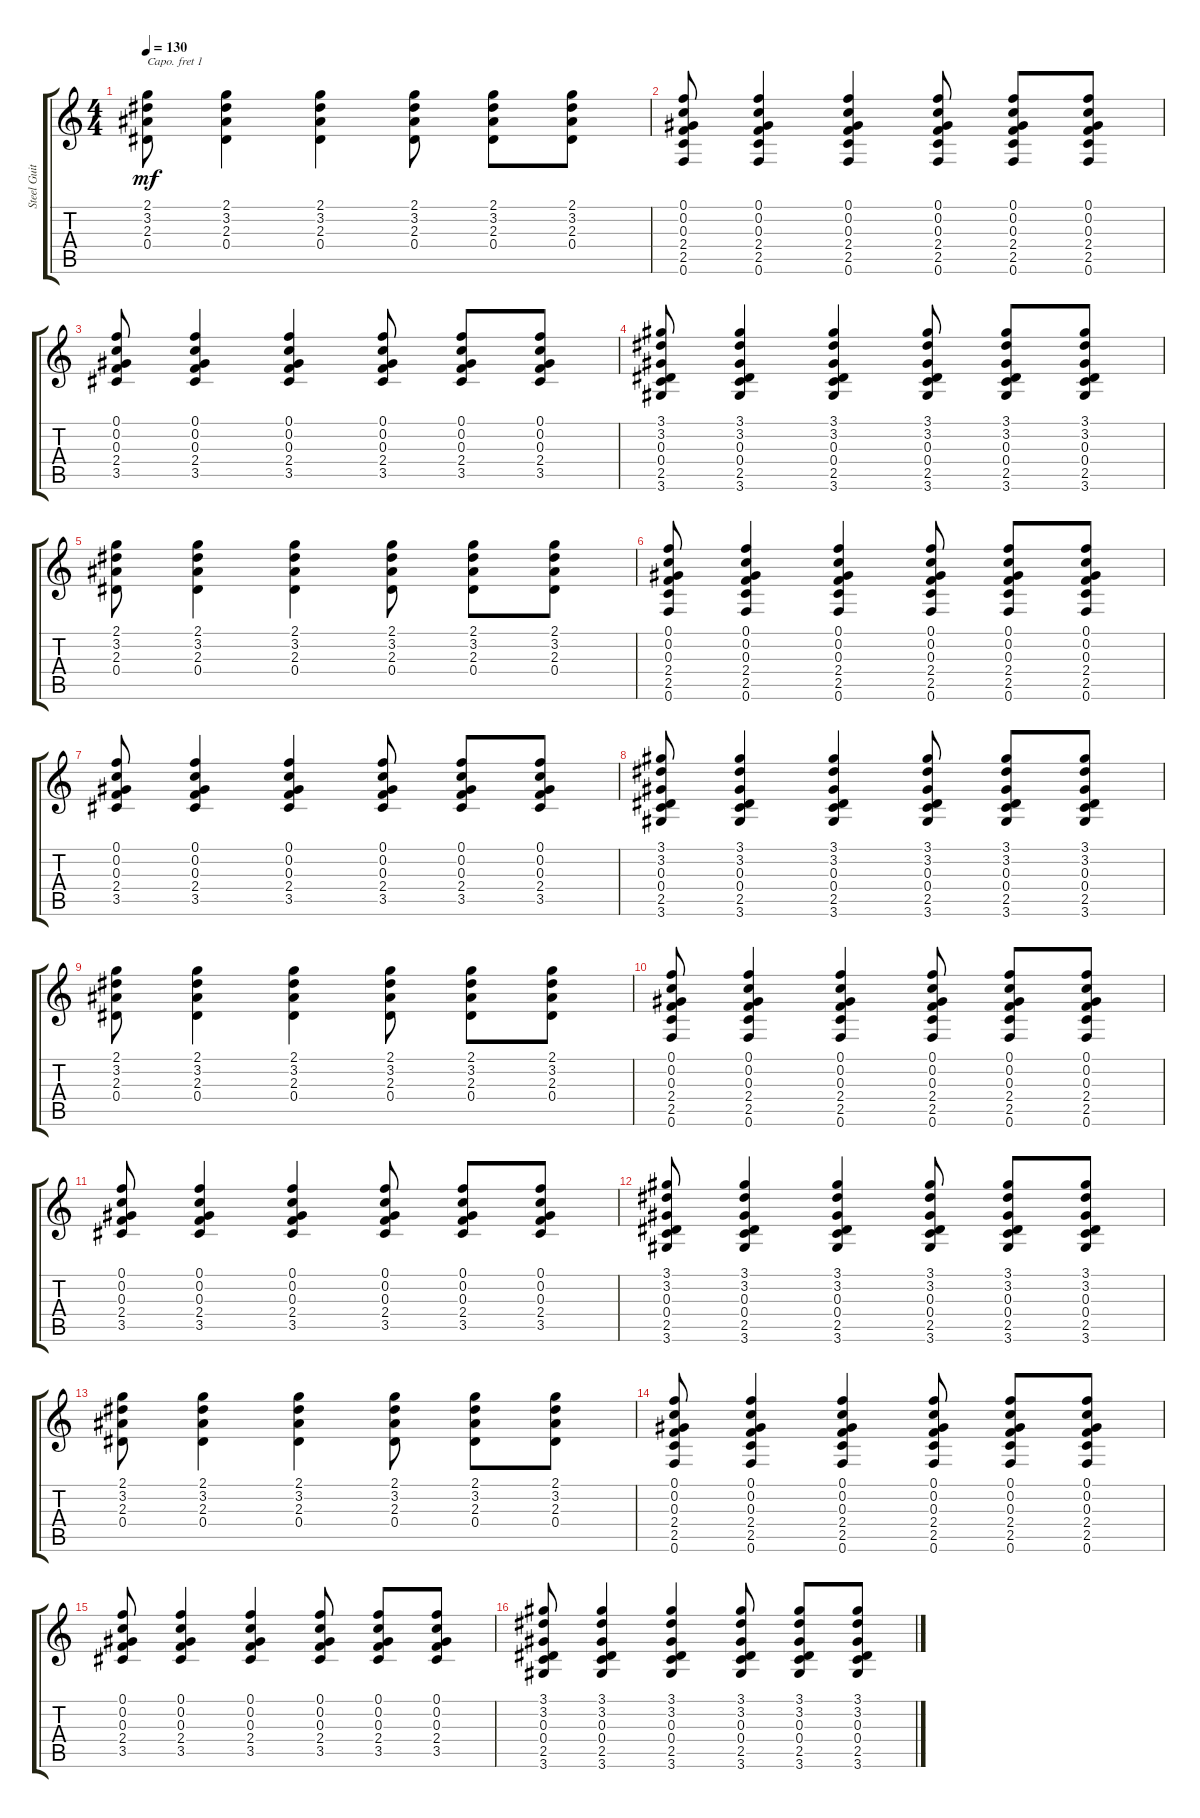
\track ("Steel Guitar" "Steel Guit") {instrument acousticguitarsteel}
\staff {score tabs}
\capo 1
\tuning (E4 B3 G3 D3 A2 E2) {hide}
\ts (4 4)
\tempo 130
\clef g2
\ks c
(2.1 3.2 2.3 0.4).8{dy mf} (2.1 3.2 2.3 0.4).4 (2.1 3.2 2.3 0.4).4 (2.1 3.2 2.3 0.4).8 (2.1 3.2 2.3 0.4).8 (2.1 3.2 2.3 0.4).8 |
(0.1 0.2 0.3 2.4 2.5 0.6).8 (0.1 0.2 0.3 2.4 2.5 0.6).4 (0.1 0.2 0.3 2.4 2.5 0.6).4 (0.1 0.2 0.3 2.4 2.5 0.6).8 (0.1 0.2 0.3 2.4 2.5 0.6).8 (0.1 0.2 0.3 2.4 2.5 0.6).8 |
(0.1 0.2 0.3 2.4 3.5).8 (0.1 0.2 0.3 2.4 3.5).4 (0.1 0.2 0.3 2.4 3.5).4 (0.1 0.2 0.3 2.4 3.5).8 (0.1 0.2 0.3 2.4 3.5).8 (0.1 0.2 0.3 2.4 3.5).8 |
(3.1 3.2 0.3 0.4 2.5 3.6).8 (3.1 3.2 0.3 0.4 2.5 3.6).4 (3.1 3.2 0.3 0.4 2.5 3.6).4 (3.1 3.2 0.3 0.4 2.5 3.6).8 (3.1 3.2 0.3 0.4 2.5 3.6).8 (3.1 3.2 0.3 0.4 2.5 3.6).8 |
(2.1 3.2 2.3 0.4).8 (2.1 3.2 2.3 0.4).4 (2.1 3.2 2.3 0.4).4 (2.1 3.2 2.3 0.4).8 (2.1 3.2 2.3 0.4).8 (2.1 3.2 2.3 0.4).8 |
(0.1 0.2 0.3 2.4 2.5 0.6).8 (0.1 0.2 0.3 2.4 2.5 0.6).4 (0.1 0.2 0.3 2.4 2.5 0.6).4 (0.1 0.2 0.3 2.4 2.5 0.6).8 (0.1 0.2 0.3 2.4 2.5 0.6).8 (0.1 0.2 0.3 2.4 2.5 0.6).8 |
(0.1 0.2 0.3 2.4 3.5).8 (0.1 0.2 0.3 2.4 3.5).4 (0.1 0.2 0.3 2.4 3.5).4 (0.1 0.2 0.3 2.4 3.5).8 (0.1 0.2 0.3 2.4 3.5).8 (0.1 0.2 0.3 2.4 3.5).8 |
(3.1 3.2 0.3 0.4 2.5 3.6).8 (3.1 3.2 0.3 0.4 2.5 3.6).4 (3.1 3.2 0.3 0.4 2.5 3.6).4 (3.1 3.2 0.3 0.4 2.5 3.6).8 (3.1 3.2 0.3 0.4 2.5 3.6).8 (3.1 3.2 0.3 0.4 2.5 3.6).8 |
(2.1 3.2 2.3 0.4).8 (2.1 3.2 2.3 0.4).4 (2.1 3.2 2.3 0.4).4 (2.1 3.2 2.3 0.4).8 (2.1 3.2 2.3 0.4).8 (2.1 3.2 2.3 0.4).8 |
(0.1 0.2 0.3 2.4 2.5 0.6).8 (0.1 0.2 0.3 2.4 2.5 0.6).4 (0.1 0.2 0.3 2.4 2.5 0.6).4 (0.1 0.2 0.3 2.4 2.5 0.6).8 (0.1 0.2 0.3 2.4 2.5 0.6).8 (0.1 0.2 0.3 2.4 2.5 0.6).8 |
(0.1 0.2 0.3 2.4 3.5).8 (0.1 0.2 0.3 2.4 3.5).4 (0.1 0.2 0.3 2.4 3.5).4 (0.1 0.2 0.3 2.4 3.5).8 (0.1 0.2 0.3 2.4 3.5).8 (0.1 0.2 0.3 2.4 3.5).8 |
(3.1 3.2 0.3 0.4 2.5 3.6).8 (3.1 3.2 0.3 0.4 2.5 3.6).4 (3.1 3.2 0.3 0.4 2.5 3.6).4 (3.1 3.2 0.3 0.4 2.5 3.6).8 (3.1 3.2 0.3 0.4 2.5 3.6).8 (3.1 3.2 0.3 0.4 2.5 3.6).8 |
(2.1 3.2 2.3 0.4).8 (2.1 3.2 2.3 0.4).4 (2.1 3.2 2.3 0.4).4 (2.1 3.2 2.3 0.4).8 (2.1 3.2 2.3 0.4).8 (2.1 3.2 2.3 0.4).8 |
(0.1 0.2 0.3 2.4 2.5 0.6).8 (0.1 0.2 0.3 2.4 2.5 0.6).4 (0.1 0.2 0.3 2.4 2.5 0.6).4 (0.1 0.2 0.3 2.4 2.5 0.6).8 (0.1 0.2 0.3 2.4 2.5 0.6).8 (0.1 0.2 0.3 2.4 2.5 0.6).8 |
(0.1 0.2 0.3 2.4 3.5).8 (0.1 0.2 0.3 2.4 3.5).4 (0.1 0.2 0.3 2.4 3.5).4 (0.1 0.2 0.3 2.4 3.5).8 (0.1 0.2 0.3 2.4 3.5).8 (0.1 0.2 0.3 2.4 3.5).8 |
(3.1 3.2 0.3 0.4 2.5 3.6).8 (3.1 3.2 0.3 0.4 2.5 3.6).4 (3.1 3.2 0.3 0.4 2.5 3.6).4 (3.1 3.2 0.3 0.4 2.5 3.6).8 (3.1 3.2 0.3 0.4 2.5 3.6).8 (3.1 3.2 0.3 0.4 2.5 3.6).8
